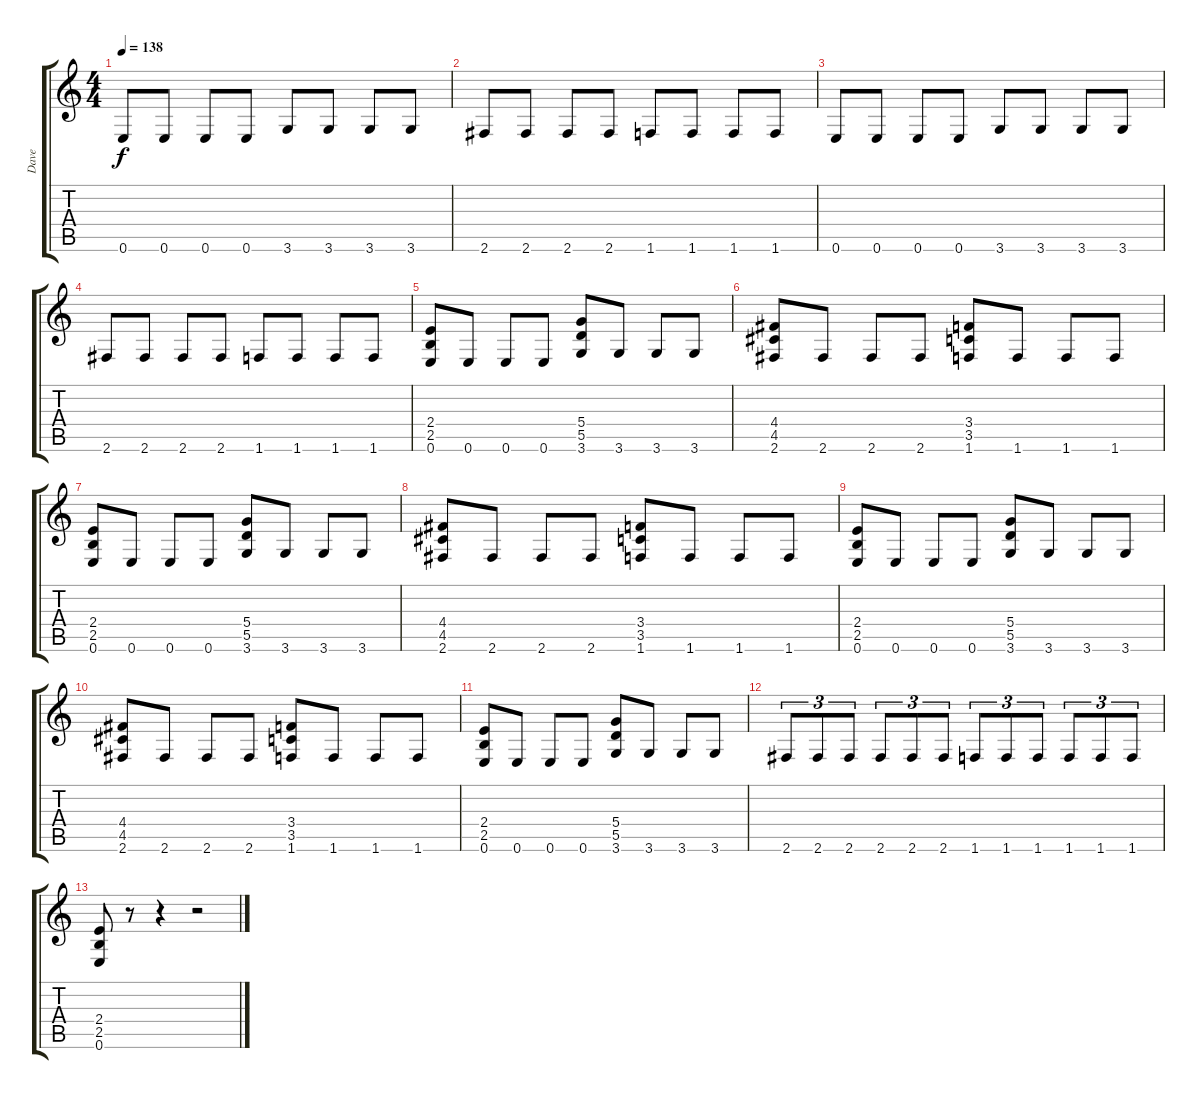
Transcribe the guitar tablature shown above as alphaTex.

\track ("Dave" "Dave") {instrument distortionguitar}
\staff {score tabs}
\tuning (E4 B3 G3 D3 A2 E2) {hide}
\ts (4 4)
\tempo 138
\clef g2
\ks c
0.6.8{dy f} 0.6.8 0.6.8 0.6.8 3.6.8 3.6.8 3.6.8 3.6.8 |
2.6.8 2.6.8 2.6.8 2.6.8 1.6.8 1.6.8 1.6.8 1.6.8 |
0.6.8 0.6.8 0.6.8 0.6.8 3.6.8 3.6.8 3.6.8 3.6.8 |
2.6.8 2.6.8 2.6.8 2.6.8 1.6.8 1.6.8 1.6.8 1.6.8 |
(2.4 2.5 0.6).8 0.6.8 0.6.8 0.6.8 (5.4 5.5 3.6).8 3.6.8 3.6.8 3.6.8 |
(4.4 4.5 2.6).8 2.6.8 2.6.8 2.6.8 (3.4 3.5 1.6).8 1.6.8 1.6.8 1.6.8 |
(2.4 2.5 0.6).8 0.6.8 0.6.8 0.6.8 (5.4 5.5 3.6).8 3.6.8 3.6.8 3.6.8 |
(4.4 4.5 2.6).8 2.6.8 2.6.8 2.6.8 (3.4 3.5 1.6).8 1.6.8 1.6.8 1.6.8 |
(2.4 2.5 0.6).8 0.6.8 0.6.8 0.6.8 (5.4 5.5 3.6).8 3.6.8 3.6.8 3.6.8 |
(4.4 4.5 2.6).8 2.6.8 2.6.8 2.6.8 (3.4 3.5 1.6).8 1.6.8 1.6.8 1.6.8 |
(2.4 2.5 0.6).8 0.6.8 0.6.8 0.6.8 (5.4 5.5 3.6).8 3.6.8 3.6.8 3.6.8 |
2.6.8{tu (3 2)} 2.6.8{tu (3 2)} 2.6.8{tu (3 2)} 2.6.8{tu (3 2)} 2.6.8{tu (3 2)} 2.6.8{tu (3 2)} 1.6.8{tu (3 2)} 1.6.8{tu (3 2)} 1.6.8{tu (3 2)} 1.6.8{tu (3 2)} 1.6.8{tu (3 2)} 1.6.8{tu (3 2)} |
(2.4 2.5 0.6).8 r.8 r.4 r.2
